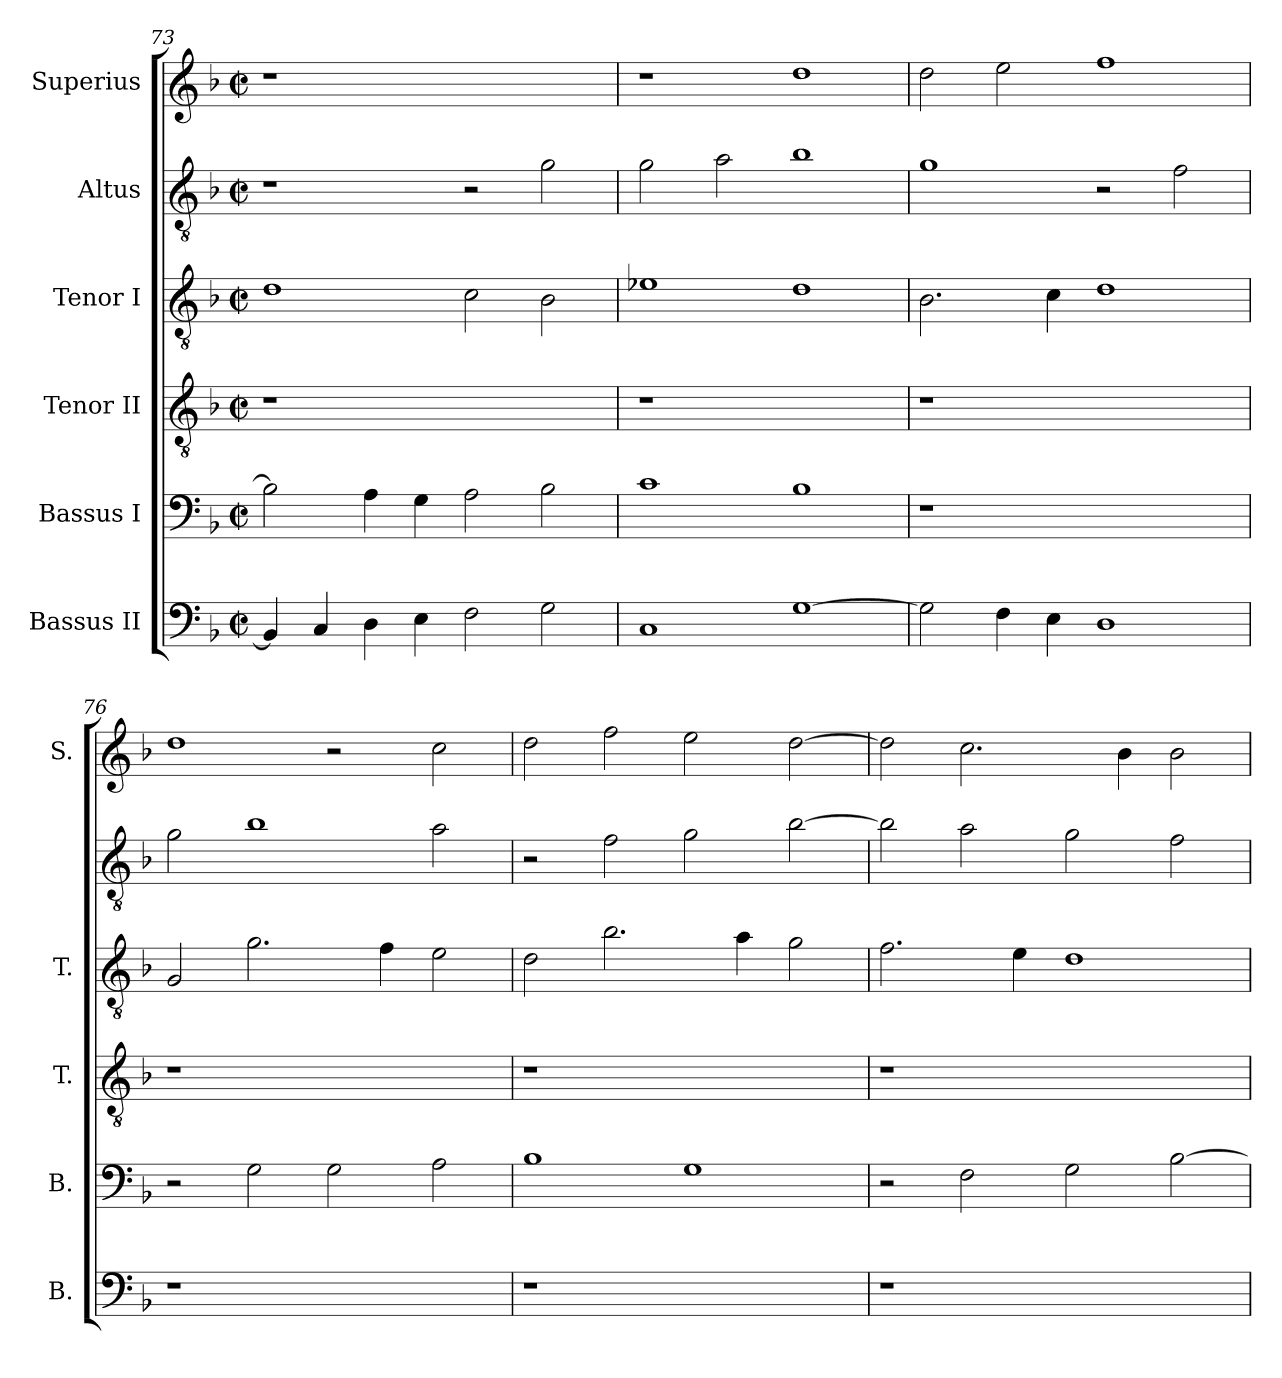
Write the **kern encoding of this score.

**kern	**kern	**kern	**kern	**kern	**kern
*part6	*part5	*part4	*part3	*part2	*part1
*staff6	*staff5	*staff4	*staff3	*staff2	*staff1
*I"Bassus II	*I"Bassus I	*I"Tenor II	*I"Tenor I	*I"Altus	*I"Superius
*I'B.	*I'B.	*I'T.	*I'T.	*	*I'S.
!!LO:LB:g=z
*clefF4	*clefF4	*clefGv2	*clefGv2	*clefGv2	*clefG2
*	*	*ITrd7c12	*ITrd7c12	*ITrd7c12	*
*k[b-]	*k[b-]	*k[b-]	*k[b-]	*k[b-]	*k[b-]
*F:	*F:	*F:	*F:	*F:	*F:
*M2/2	*M2/2	*M2/2	*M2/2	*M2/2	*M2/2
*met(c|)	*met(c|)	*met(c|)	*met(c|)	*met(c|)	*met(c|)
=73	=73	=73	=73	=73	=73
!	!	!LO:N:vis=1	!	!	!LO:N:vis=1
4BB-i/]	2B-i\]	1r	1Di	1r	1r
4Ci/	.	.	.	.	.
4Di\	4Ai\	.	.	.	.
4Ei\	4Gi\	.	.	.	.
2Fi\	2Ai\	1ryy	2Ci\	2r	1ryy
2Gi\	2B-i\	.	2BB-i\	2Gi\	.
=74	=74	=74	=74	=74	=74
!	!	!LO:N:vis=1	!	!	!
1Ci	1ci	1r	1E-Xi	2Gi\	1r
.	.	.	.	2Ai\	.
[>1Gi	1B-i	1ryy	1Di	1B-i	1ddi
=75	=75	=75	=75	=75	=75
!	!LO:N:vis=1	!LO:N:vis=1	!	!	!
2Gi\]	1r	1r	2.BB-i\	1Gi	2ddi\
4Fi\	.	.	.	.	2eei\
4Ei\	.	.	4Ci\	.	.
1Di	1ryy	1ryy	1Di	2r	1ffi
.	.	.	.	2Fi\	.
=76	=76	=76	=76	=76	=76
!LO:N:vis=1	!	!LO:N:vis=1	!	!	!
1r	2r	1r	2GGi/	2Gi\	1ddi
.	2Gi\	.	2.Gi\	1B-i	.
1ryy	2Gi\	1ryy	.	.	2r
.	.	.	4Fi\	.	.
.	2Ai\	.	2Ei\	2Ai\	2cci\
=77	=77	=77	=77	=77	=77
!LO:N:vis=1	!	!LO:N:vis=1	!	!	!
1r	1B-i	1r	2Di\	2r	2ddi\
.	.	.	2.B-i\	2Fi\	2ffi\
1ryy	1Gi	1ryy	.	2Gi\	2eei\
.	.	.	4Ai\	.	.
.	.	.	2Gi\	[>2B-i\	[>2ddi\
!!LO:PB:g=z
=78	=78	=78	=78	=78	=78
!LO:N:vis=1	!	!LO:N:vis=1	!	!	!
1r	2r	1r	2.Fi\	2B-i\]	2ddi\]
.	2Fi\	.	.	2Ai\	2.cci\
.	.	.	4Ei\	.	.
1ryy	2Gi\	1ryy	1Di	2Gi\	.
.	.	.	.	.	4b-i\
.	[>2B-i\	.	.	2Fi\	2b-i\
=	=	=	=	=	=
*-	*-	*-	*-	*-	*-
